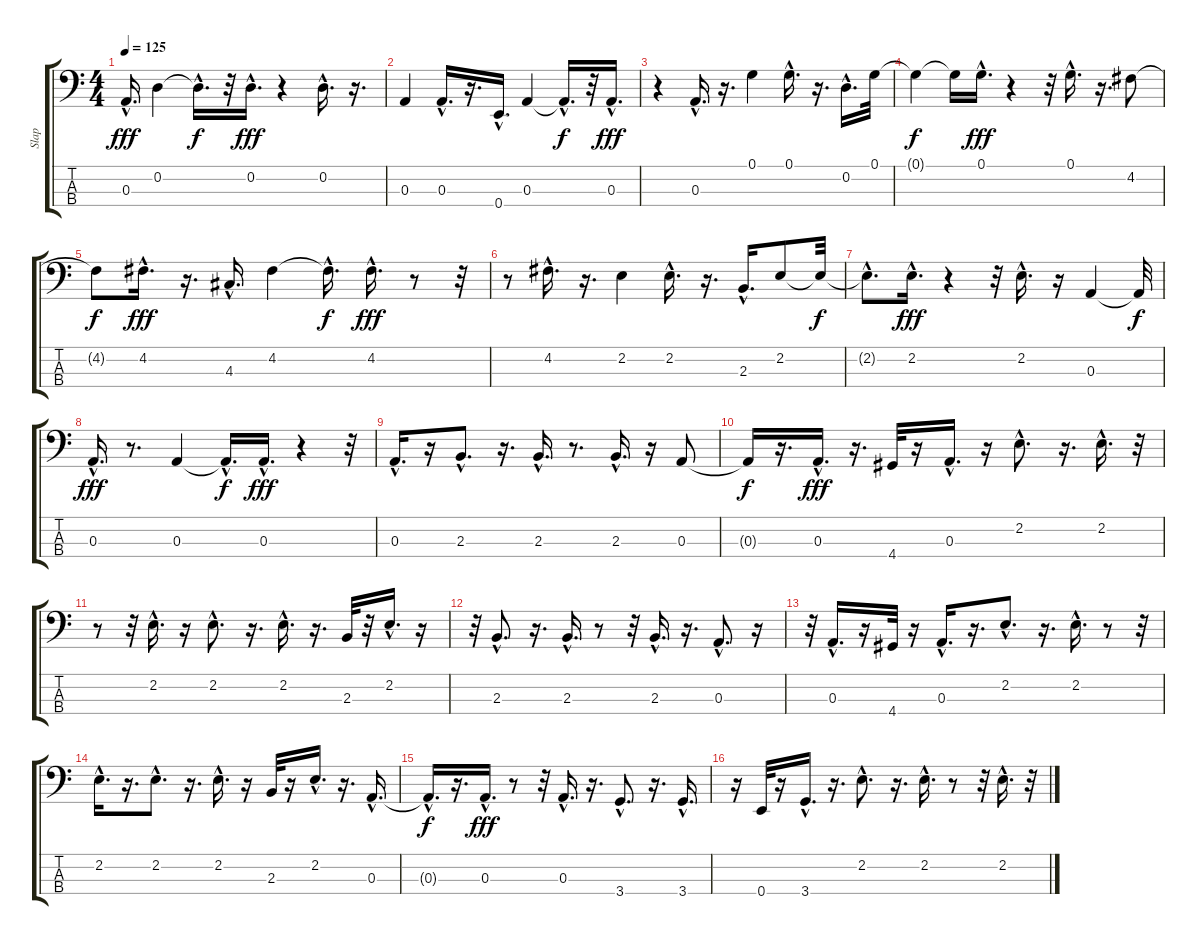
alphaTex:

\track ("Slap" "Slap") {instrument slapbass2}
\staff {score tabs}
\tuning (G2 D2 A1 E1) {hide}
\ts (4 4)
\tempo 125
\clef f4
\ks c
0.3{hac}.16{d dy fff} 0.2.4 0.2{hac t}.16{d dy f} r.32 0.2{hac}.16{d dy fff} r.4 0.2{hac}.16{d} r.16{d} |
0.3.4 0.3{hac}.16{d} r.16{d} 0.4{hac}.16{d} 0.3.4 0.3{hac t}.16{d dy f} r.32 0.3{hac}.16{d dy fff} |
r.4 0.3{hac}.16{d} r.16{d} 0.1.4 0.1{hac}.16{d} r.16{d} 0.2{hac}.16{d} 0.1.32 |
0.1{t}.4{dy f} 0.1{t}.16 0.1{hac}.16{d dy fff} r.4 r.32 0.1{hac}.16{d} r.16{d} 4.2.8 |
4.2{t}.8{dy f} 4.2{hac}.16{d dy fff} r.16{d} 4.3{hac}.16{d} 4.2.4 4.2{hac t}.16{d dy f} 4.2{hac}.16{d dy fff} r.8 r.32 |
r.8 4.2{hac}.16{d} r.16{d} 2.2.4 2.2{hac}.16{d} r.16{d} 2.3{hac}.16{d} 2.2.8 2.2{t}.32{dy f} |
2.2{hac t}.8{d} 2.2{hac}.16{d dy fff} r.4 r.32 2.2{hac}.16{d} r.16 0.3.4 0.3{t}.32{dy f} |
0.3{hac}.16{d dy fff} r.8{d} 0.3.4 0.3{hac t}.16{d dy f} 0.3{hac}.16{d dy fff} r.4 r.32 |
0.3{hac}.16{d} r.16 2.3{hac}.8{d} r.16{d} 2.3{hac}.16{d} r.8{d} 2.3{hac}.16{d} r.16 0.3.8 |
0.3{t}.16{dy f} r.16{d} 0.3{hac}.16{d dy fff} r.16{d} 4.4.32 r.16 0.3{hac}.16{d} r.16 2.2{hac}.8{d} r.16{d} 2.2{hac}.16{d} r.32 |
r.8 r.32 2.2{hac}.16{d} r.16 2.2{hac}.8{d} r.16{d} 2.2{hac}.16{d} r.16{d} 2.3.32 r.32 2.2{hac}.16{d} r.16 |
r.32 2.3{hac}.8{d} r.16{d} 2.3{hac}.16{d} r.8 r.32 2.3{hac}.16{d} r.16{d} 0.3{hac}.8{d} r.16 |
r.32 0.3{hac}.16{d} r.16 4.4.32 r.16 0.3{hac}.16{d} r.16{d} 2.2{hac}.8{d} r.16{d} 2.2{hac}.16{d} r.8 r.32 |
2.2{hac}.16{d} r.16{d} 2.2{hac}.8{d} r.16{d} 2.2{hac}.16{d} r.16 2.3.32 r.16 2.2{hac}.16{d} r.16{d} 0.3{hac}.16{d} |
0.3{hac t}.16{d dy f} r.16{d} 0.3{hac}.16{d dy fff} r.8 r.32 0.3{hac}.16{d} r.16{d} 3.4{hac}.8{d} r.16{d} 3.4{hac}.16{d} |
r.16 0.4.32 r.16 3.4{hac}.16{d} r.16{d} 2.2{hac}.8{d} r.16{d} 2.2{hac}.16{d} r.8 r.32 2.2{hac}.16{d} r.32
